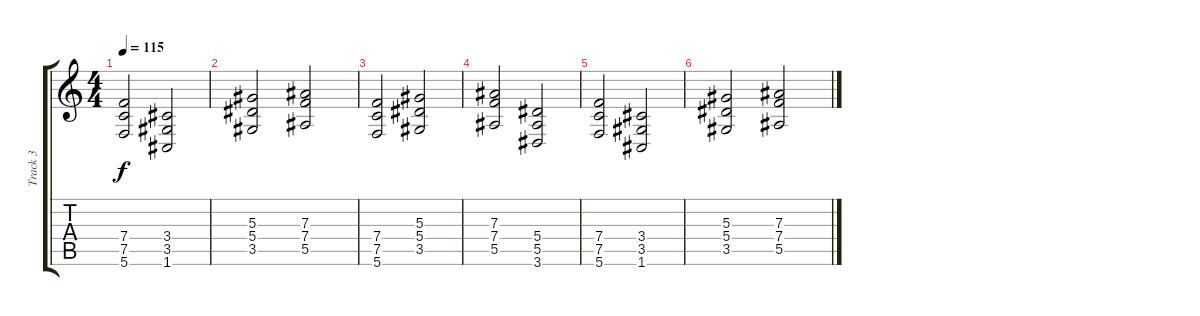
\track ("Track 3" "Track 3") {instrument distortionguitar}
\staff {score tabs}
\tuning (C4 G3 Eb3 Bb2 F2 C2) {hide}
\ts (4 4)
\tempo 115
\clef g2
\ks c
(7.4 7.5 5.6).2{dy f} (3.4 3.5 1.6).2 |
(5.3 5.4 3.5).2 (7.3 7.4 5.5).2 |
(7.4 7.5 5.6).2 (5.3 5.4 3.5).2 |
(7.3 7.4 5.5).2 (5.4 5.5 3.6).2 |
(7.4 7.5 5.6).2 (3.4 3.5 1.6).2 |
(5.3 5.4 3.5).2 (7.3 7.4 5.5).2
